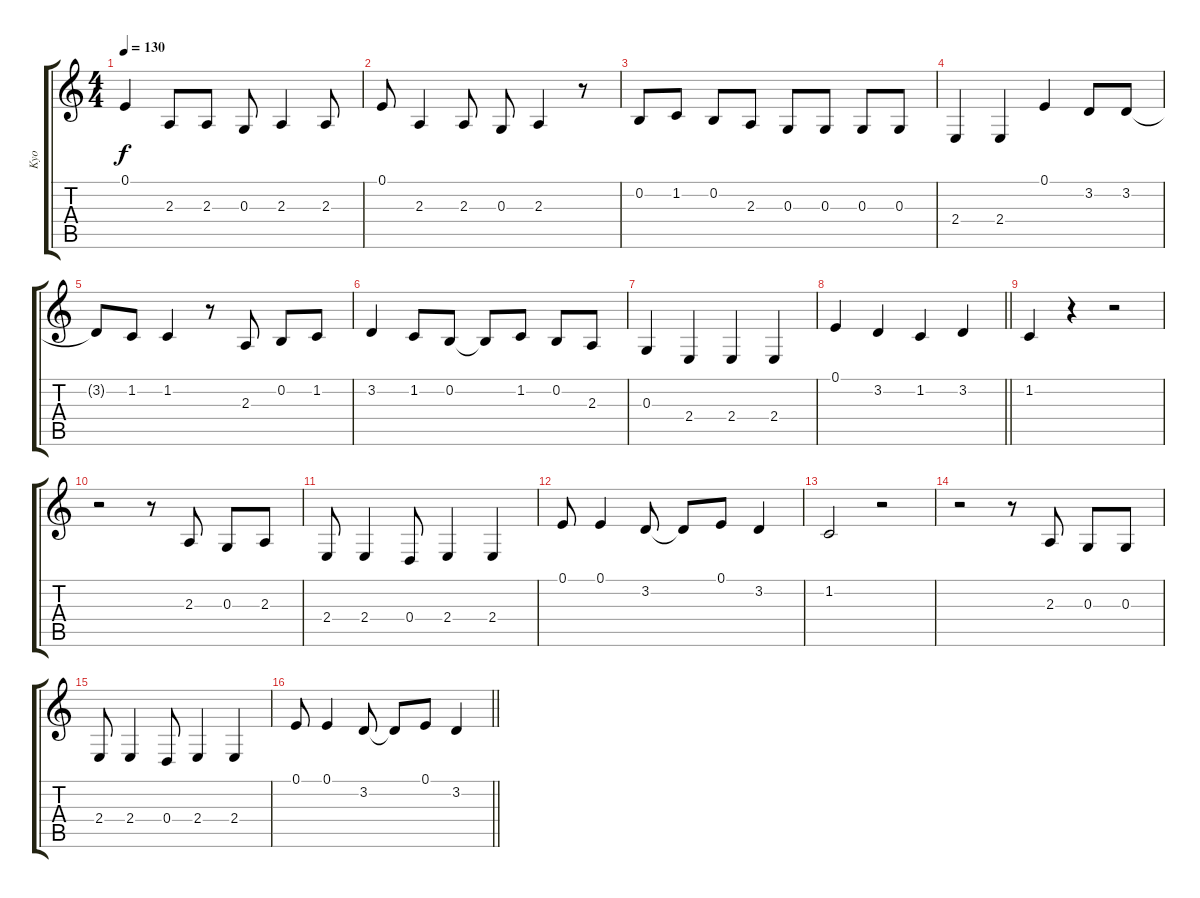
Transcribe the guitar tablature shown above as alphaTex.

\track ("Kyo" "Kyo") {instrument clarinet}
\staff {score tabs}
\tuning (E4 B3 G3 D3 A2 E2) {hide}
\ts (4 4)
\tempo 130
\clef g2
\ks c
0.1.4{dy f} 2.3.8 2.3.8 0.3.8 2.3.4 2.3.8 |
0.1.8 2.3.4 2.3.8 0.3.8 2.3.4 r.8 |
0.2.8 1.2.8 0.2.8 2.3.8 0.3.8 0.3.8 0.3.8 0.3.8 |
2.4.4 2.4.4 0.1.4 3.2.8 3.2.8 |
3.2{t}.8 1.2.8 1.2.4 r.8 2.3.8 0.2.8 1.2.8 |
3.2.4 1.2.8 0.2.8 0.2{t}.8 1.2.8 0.2.8 2.3.8 |
0.3.4 2.4.4 2.4.4 2.4.4 |
\barLineRight lightlight
0.1.4 3.2.4 1.2.4 3.2.4 |
1.2.4 r.4 r.2 |
r.2 r.8 2.3.8 0.3.8 2.3.8 |
2.4.8 2.4.4 0.4.8 2.4.4 2.4.4 |
0.1.8 0.1.4 3.2.8 3.2{t}.8 0.1.8 3.2.4 |
1.2.2 r.2 |
r.2 r.8 2.3.8 0.3.8 0.3.8 |
2.4.8 2.4.4 0.4.8 2.4.4 2.4.4 |
\barLineRight lightlight
0.1.8 0.1.4 3.2.8 3.2{t}.8 0.1.8 3.2.4
